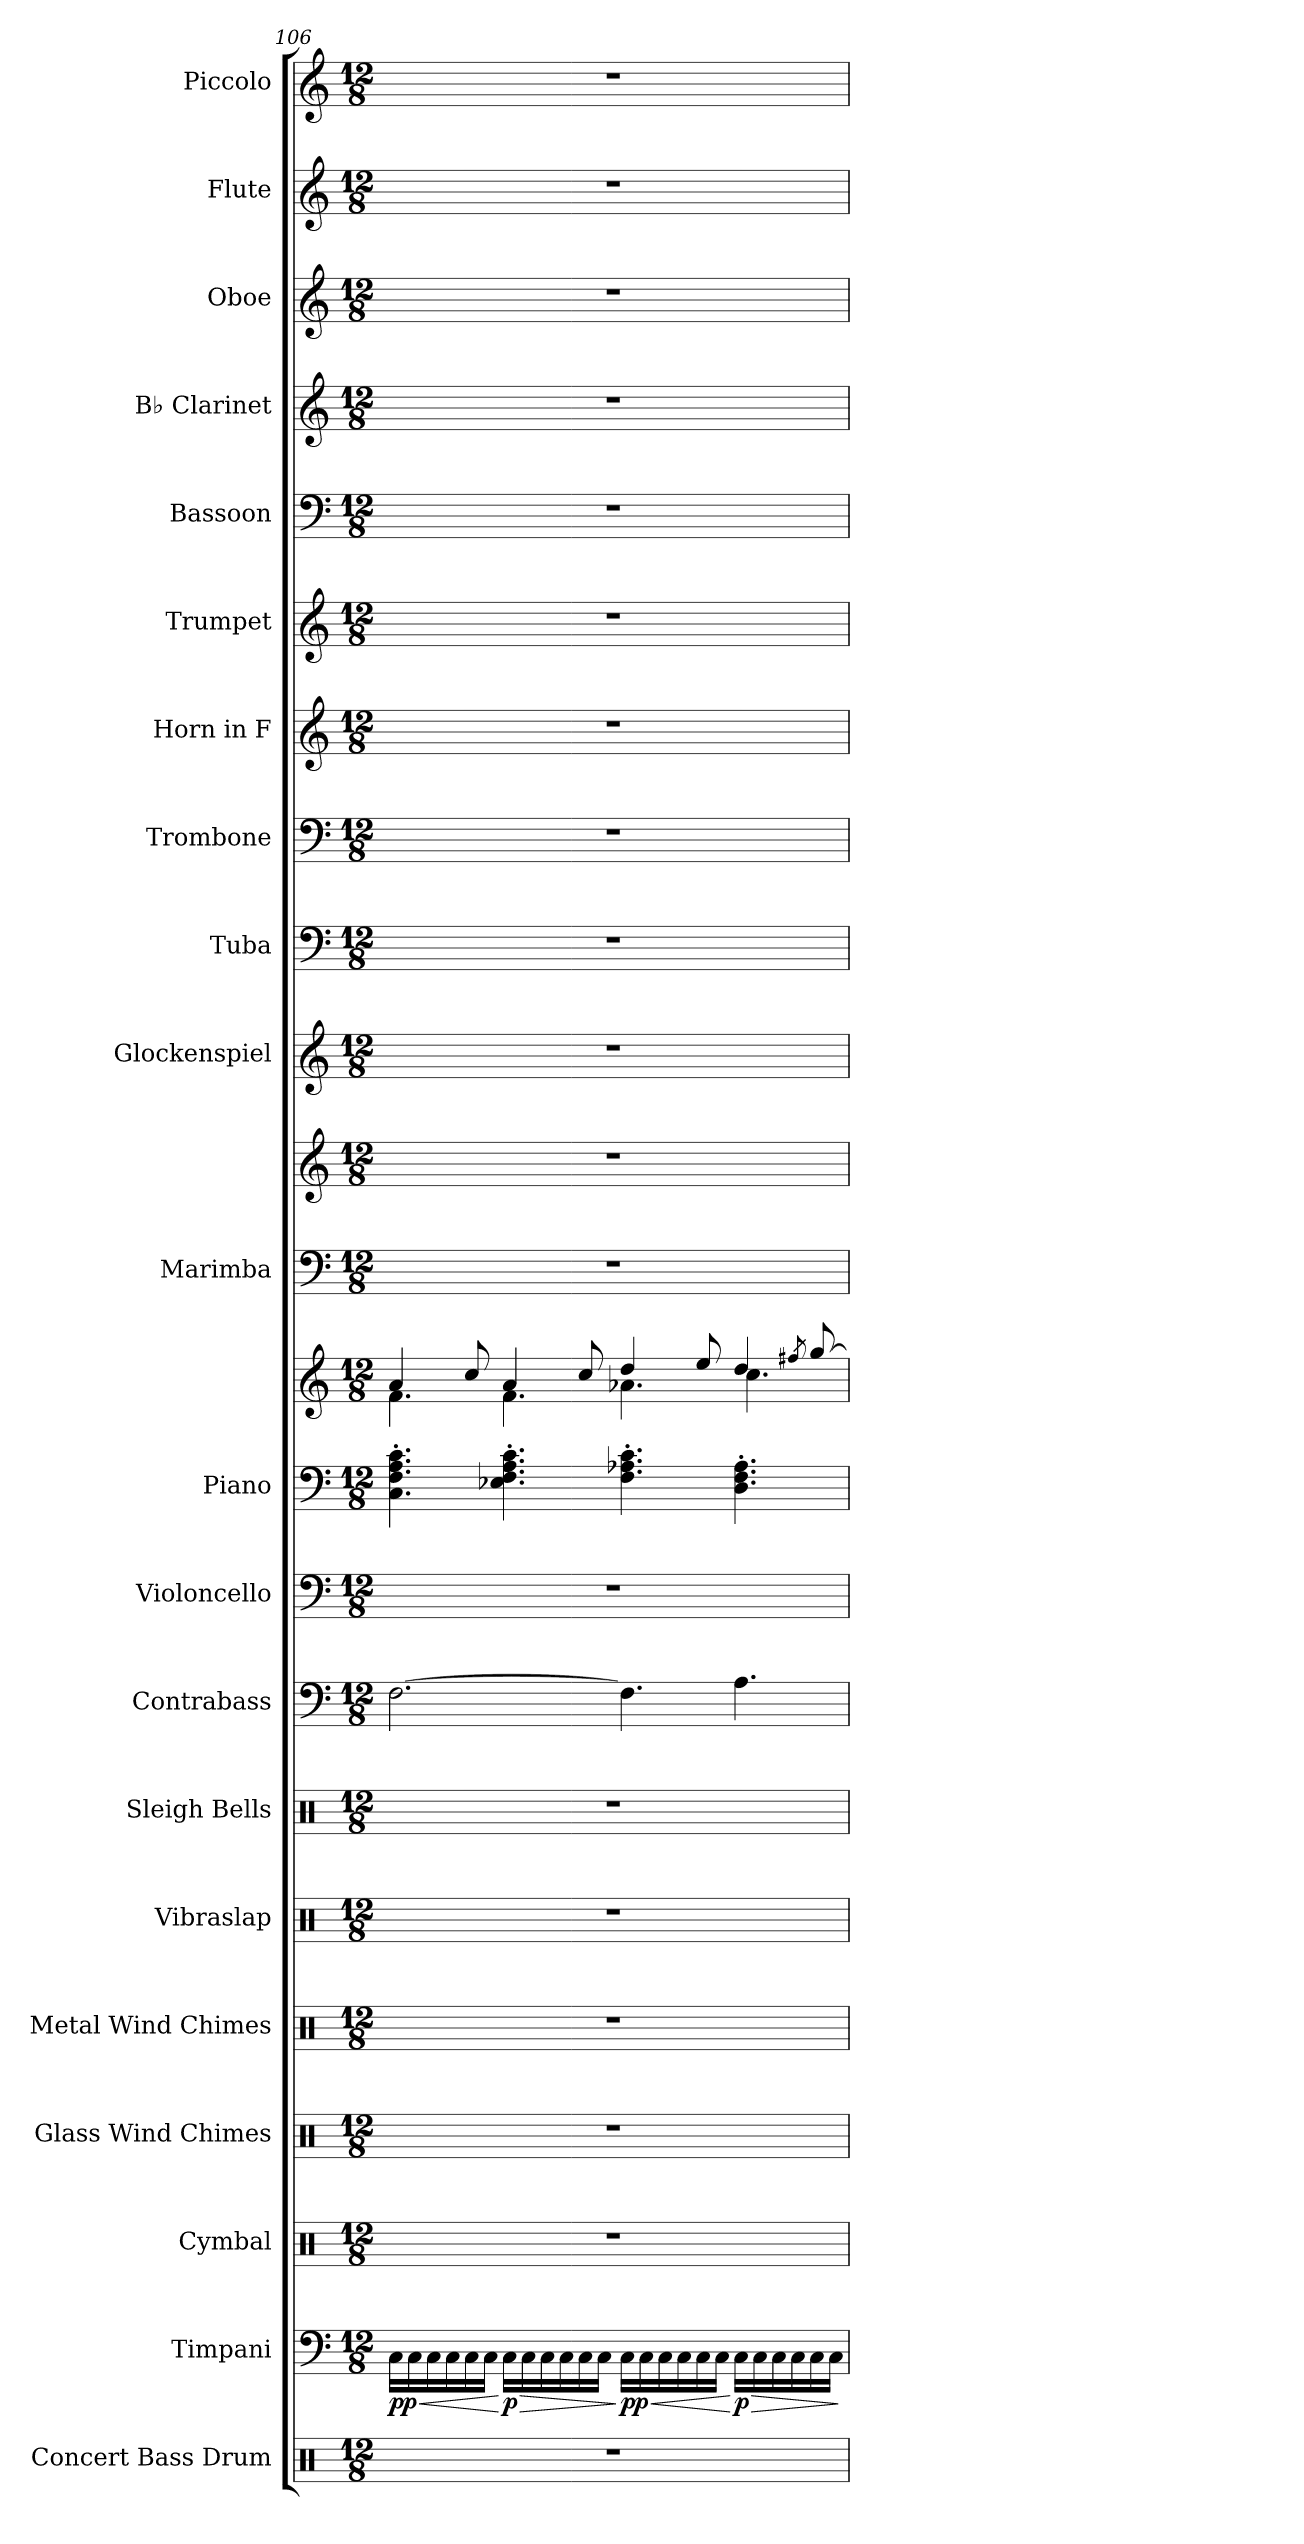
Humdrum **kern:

**kern	**kern	**dynam	**kern	**kern	**kern	**kern	**kern	**kern	**kern	**kern	**kern	**kern	**kern	**kern	**kern	**kern	**kern	**kern	**kern	**kern	**kern	**kern	**kern
*part21	*part20	*part20	*part19	*part18	*part17	*part16	*part15	*part14	*part13	*part12	*part12	*part11	*part11	*part10	*part9	*part8	*part7	*part6	*part5	*part4	*part3	*part2	*part1
*staff23	*staff22	*staff22	*staff21	*staff20	*staff19	*staff18	*staff17	*staff16	*staff15	*staff14	*staff13	*staff12	*staff11	*staff10	*staff9	*staff8	*staff7	*staff6	*staff5	*staff4	*staff3	*staff2	*staff1
*I"Concert Bass Drum	*I"Timpani	*	*I"Cymbal	*I"Glass Wind Chimes	*I"Metal Wind Chimes	*I"Vibraslap	*I"Sleigh Bells	*I"Contrabass	*I"Violoncello	*I"Piano	*	*I"Marimba	*	*I"Glockenspiel	*I"Tuba	*I"Trombone	*I"Horn in F	*I"Trumpet	*I"Bassoon	*I"B♭ Clarinet	*I"Oboe	*I"Flute	*I"Piccolo
*I'Con. BD	*I'Timp.	*	*I'Cym.	*I'Gl. Wn Ch.	*I'Met. Wn Ch.	*I'Vibslp.	*I'Sle. Be.	*I'Cb.	*I'Vc.	*I'Pno.	*	*I'Mrm.	*	*I'Glock.	*I'Tba.	*I'Tbn.	*	*I'Tpt.	*I'Bsn.	*I'B♭ Cl.	*I'Ob.	*I'Fl.	*I'Picc.
*clefX	*clefF4	*	*clefX	*clefX	*clefX	*clefX	*clefX	*clefF4	*clefF4	*clefF4	*clefG2	*clefF4	*clefG2	*clefG2	*clefF4	*clefF4	*clefG2	*clefG2	*clefF4	*clefG2	*clefG2	*clefG2	*clefG2
*	*	*	*	*	*	*	*	*ITrd7c12	*	*	*	*	*	*ITrd-14c-24	*	*	*ITrd4c7	*ITrd1c2	*	*ITrd1c2	*	*	*ITrd-7c-12
*k[]	*k[]	*	*k[]	*k[]	*k[]	*k[]	*k[]	*k[]	*k[]	*k[]	*k[]	*k[]	*k[]	*k[]	*k[]	*k[]	*k[b-]	*k[b-e-]	*k[]	*k[b-e-]	*k[]	*k[]	*k[]
*M12/8	*M12/8	*	*M12/8	*M12/8	*M12/8	*M12/8	*M12/8	*M12/8	*M12/8	*M12/8	*M12/8	*M12/8	*M12/8	*M12/8	*M12/8	*M12/8	*M12/8	*M12/8	*M12/8	*M12/8	*M12/8	*M12/8	*M12/8
=106	=106	=106	=106	=106	=106	=106	=106	=106	=106	=106	=106	=106	=106	=106	=106	=106	=106	=106	=106	=106	=106	=106	=106
!	!	!LO:HP:b	!	!	!	!	!	!	!	!	!	!	!	!	!	!	!	!	!	!	!	!	!
*	*	*	*	*	*	*	*	*	*	*	*^	*	*	*	*	*	*	*	*	*	*	*	*
!	!	!LO:DY:n=1:b	!	!	!	!	!	!	!	!	!	!	!	!	!	!	!	!	!	!	!	!	!	!
1.r	16C\LL	< pp	1.r	1.r	1.r	1.r	1.r	[2.FF\	1.r	4.C\' 4.F\' 4.A\' 4.c\'	4a/	4.f\	1.r	1.r	1.r	1.r	1.r	1.r	1.r	1.r	1.r	1.r	1.r	1.r
.	16C\	.	.	.	.	.	.	.	.	.	.	.	.	.	.	.	.	.	.	.	.	.	.	.
.	16C\	.	.	.	.	.	.	.	.	.	.	.	.	.	.	.	.	.	.	.	.	.	.	.
.	16C\	.	.	.	.	.	.	.	.	.	.	.	.	.	.	.	.	.	.	.	.	.	.	.
.	16C\	.	.	.	.	.	.	.	.	.	8cc/	.	.	.	.	.	.	.	.	.	.	.	.	.
.	16C\JJ	.	.	.	.	.	.	.	.	.	.	.	.	.	.	.	.	.	.	.	.	.	.	.
!	!	!LO:HP:n=1:b	!	!	!	!	!	!	!	!	!	!	!	!	!	!	!	!	!	!	!	!	!	!
!	!	!LO:DY:n=2:b	!	!	!	!	!	!	!	!	!	!	!	!	!	!	!	!	!	!	!	!	!	!
.	16C\LL	[ > p	.	.	.	.	.	.	.	4.E-X\' 4.F\' 4.A\' 4.c\'	4a/	4.f\	.	.	.	.	.	.	.	.	.	.	.	.
.	16C\	.	.	.	.	.	.	.	.	.	.	.	.	.	.	.	.	.	.	.	.	.	.	.
.	16C\	.	.	.	.	.	.	.	.	.	.	.	.	.	.	.	.	.	.	.	.	.	.	.
.	16C\	.	.	.	.	.	.	.	.	.	.	.	.	.	.	.	.	.	.	.	.	.	.	.
.	16C\	.	.	.	.	.	.	.	.	.	8cc/	.	.	.	.	.	.	.	.	.	.	.	.	.
.	16C\JJ	.	.	.	.	.	.	.	.	.	.	.	.	.	.	.	.	.	.	.	.	.	.	.
!	!	!LO:HP:n=1:b	!	!	!	!	!	!	!	!	!	!	!	!	!	!	!	!	!	!	!	!	!	!
!	!	!LO:DY:n=3:b	!	!	!	!	!	!	!	!	!	!	!	!	!	!	!	!	!	!	!	!	!	!
.	16C\LL	] < pp	.	.	.	.	.	4.FF\]	.	4.F\' 4.A-X\' 4.c\'	4dd/	4.a-X\	.	.	.	.	.	.	.	.	.	.	.	.
.	16C\	.	.	.	.	.	.	.	.	.	.	.	.	.	.	.	.	.	.	.	.	.	.	.
.	16C\	.	.	.	.	.	.	.	.	.	.	.	.	.	.	.	.	.	.	.	.	.	.	.
.	16C\	.	.	.	.	.	.	.	.	.	.	.	.	.	.	.	.	.	.	.	.	.	.	.
.	16C\	.	.	.	.	.	.	.	.	.	8ee/	.	.	.	.	.	.	.	.	.	.	.	.	.
.	16C\JJ	.	.	.	.	.	.	.	.	.	.	.	.	.	.	.	.	.	.	.	.	.	.	.
!	!	!LO:HP:n=1:b	!	!	!	!	!	!	!	!	!	!	!	!	!	!	!	!	!	!	!	!	!	!
!	!	!LO:DY:n=4:b	!	!	!	!	!	!	!	!	!	!	!	!	!	!	!	!	!	!	!	!	!	!
.	16C\LL	[ > p	.	.	.	.	.	4.AA\	.	4.D\' 4.F\' 4.A-\'	4dd/	4.cc\	.	.	.	.	.	.	.	.	.	.	.	.
.	16C\	.	.	.	.	.	.	.	.	.	.	.	.	.	.	.	.	.	.	.	.	.	.	.
.	16C\	.	.	.	.	.	.	.	.	.	.	.	.	.	.	.	.	.	.	.	.	.	.	.
.	16C\	.	.	.	.	.	.	.	.	.	.	.	.	.	.	.	.	.	.	.	.	.	.	.
.	.	.	.	.	.	.	.	.	.	.	8qff#X/	.	.	.	.	.	.	.	.	.	.	.	.	.
.	16C\	.	.	.	.	.	.	.	.	.	[8gg/	.	.	.	.	.	.	.	.	.	.	.	.	.
.	16C\JJ	.	.	.	.	.	.	.	.	.	.	.	.	.	.	.	.	.	.	.	.	.	.	.
*	*	*	*	*	*	*	*	*	*	*	*v	*v	*	*	*	*	*	*	*	*	*	*	*	*
.	.	]	.	.	.	.	.	.	.	.	.	.	.	.	.	.	.	.	.	.	.	.	.
=	=	=	=	=	=	=	=	=	=	=	=	=	=	=	=	=	=	=	=	=	=	=	=
*-	*-	*-	*-	*-	*-	*-	*-	*-	*-	*-	*-	*-	*-	*-	*-	*-	*-	*-	*-	*-	*-	*-	*-
